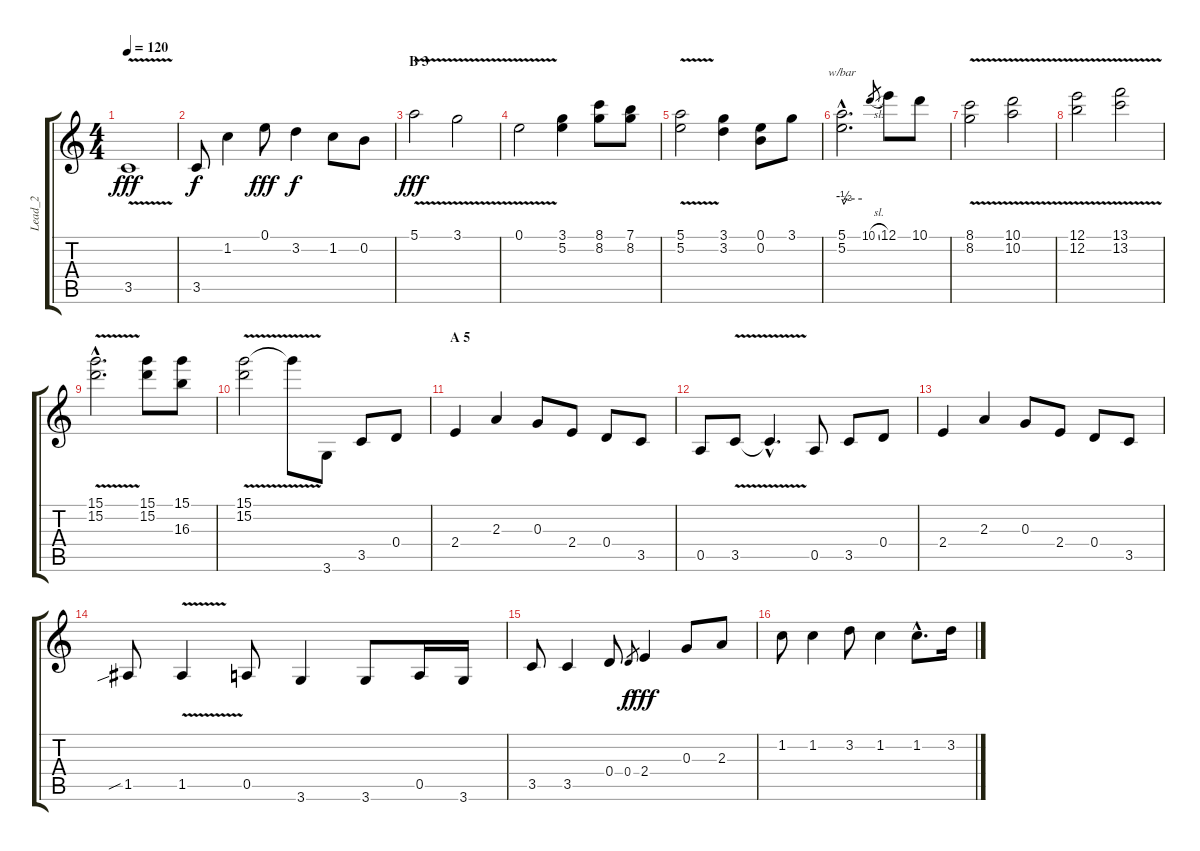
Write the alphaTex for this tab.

\track ("Lead_2" "Lead_2") {instrument electricguitarclean}
\staff {score tabs}
\tuning (E4 B3 G3 D3 A2 E2) {hide}
\ts (4 4)
\tempo 120
\clef g2
\ks c
3.5{v}.1{dy fff} |
3.5.8{dy f} 1.2.4 0.1.8{dy fff} 3.2.4{dy f} 1.2.8{instrument acousticguitarsteel} 0.2.8 |
\section ("" "B 3")
5.1{v}.2{dy fff} 3.1{v}.2 |
0.1{v}.2 (3.1 5.2).4 (8.1 8.2).8 (7.1 8.2).8 |
(5.1{v} 5.2{v}).2 (3.1 3.2).4 (0.1 0.2).8 3.1.8 |
(5.1{hac} 5.2{hac}).2{d tbe (custom default 0 0 6 -2 15 0 60 0)} 10.1{sl}.8{gr} 12.1.8 10.1.8 |
(8.1{v} 8.2{v}).2 (10.1{v} 10.2{v}).2 |
(12.1{v} 12.2{v}).2 (13.1{v} 13.2{v}).2 |
(15.1{v hac} 15.2{v hac}).2{d} (15.1 15.2).8 (15.1 16.3).8 |
(15.1{v} 15.2{v}).2 15.1{t}.8 3.6.8{instrument electricguitarmuted} 3.5.8 0.4.8 |
\section ("" "A 5")
2.4.4 2.3.4 0.3.8 2.4.8 0.4.8 3.5.8 |
0.5.8 3.5{v}.8 3.5{hac t}.4{d} 0.5.8 3.5.8 0.4.8 |
2.4.4 2.3.4 0.3.8 2.4.8 0.4.8 3.5.8 |
1.5{sib}.8 1.5{v}.4 0.5.8 3.6.4 3.6.8 0.5.16 3.6.16 |
3.5.8 3.5.4 0.4.8 0.4.8{gr dy f} 2.4.4{dy fff} 0.3.8 2.3.8 |
1.2.8 1.2.4 3.2.8 1.2.4 1.2{hac}.8{d} 3.2.16
